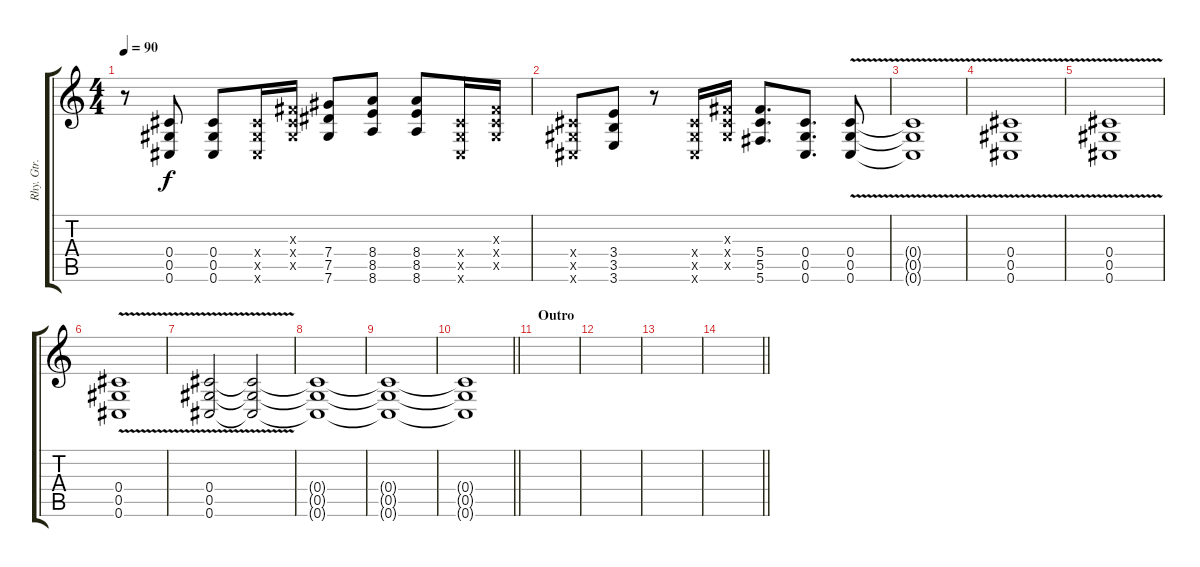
\track ("Rhy. Gtr. 1" "Rhy. Gtr. ") {instrument distortionguitar}
\staff {score tabs}
\tuning (Eb4 Bb3 Gb3 Db3 Ab2 Db2) {hide}
\ts (4 4)
\tempo 90
\clef g2
\ks c
r.8{dy f} (0.4 0.5 0.6).8 (0.4 0.5 0.6).8 (0.4{x} 0.5{x} 0.6{x}).16 (0.3{x} 0.4{x} 0.5{x}).16 (7.4 7.5 7.6).8 (8.4 8.5 8.6).8 (8.4 8.5 8.6).8 (0.4{x} 0.5{x} 0.6{x}).16 (0.3{x} 0.4{x} 0.5{x}).16 |
(0.4{x} 0.5{x} 0.6{x}).8 (3.4 3.5 3.6).8 r.8 (0.4{x} 0.5{x} 0.6{x}).16 (0.3{x} 0.4{x} 0.5{x}).16 (5.4 5.5 5.6).8{d} (0.4 0.5 0.6).8{d} (0.4 0.5{v} 0.6).8 |
(0.4{t} 0.5{t} 0.6{t}).1 |
(0.4 0.5 0.6{v}).1 |
(0.4 0.5 0.6{v}).1 |
(0.4 0.5 0.6{v}).1 |
(0.4 0.5 0.6{v}).2 (0.4{t} 0.5{t} 0.6{t}).2 |
(0.4{t} 0.5{t} 0.6{t}).1 |
(0.4{t} 0.5{t} 0.6{t}).1 |
\barLineRight lightlight
(0.4{t} 0.5{t} 0.6{t}).1 |
\section ("" "Outro")
|
|
|
\barLineRight lightlight
